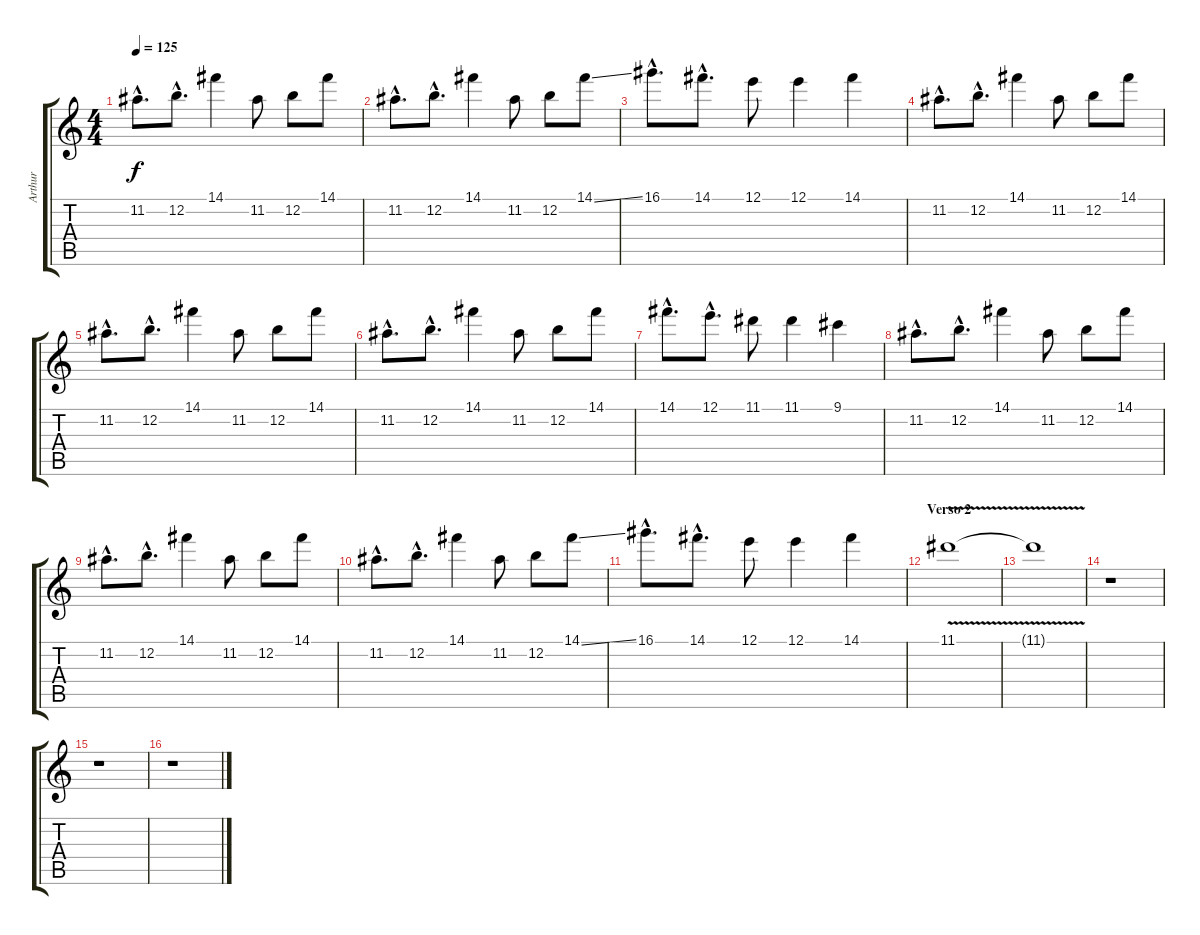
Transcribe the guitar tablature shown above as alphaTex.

\track ("Arthur" "Arthur") {instrument distortionguitar}
\staff {score tabs}
\tuning (E4 B3 G3 D3 A2 E2) {hide}
\ts (4 4)
\tempo 125
\clef g2
\ks c
11.2{hac}.8{d dy f} 12.2{hac}.8{d} 14.1.4 11.2.8 12.2.8 14.1.8 |
11.2{hac}.8{d} 12.2{hac}.8{d} 14.1.4 11.2.8 12.2.8 14.1{ss}.8 |
16.1{hac}.8{d} 14.1{hac}.8{d} 12.1.8 12.1.4 14.1.4 |
11.2{hac}.8{d volume 12} 12.2{hac}.8{d} 14.1.4 11.2.8 12.2.8 14.1.8 |
11.2{hac}.8{d} 12.2{hac}.8{d} 14.1.4 11.2.8 12.2.8 14.1.8 |
11.2{hac}.8{d} 12.2{hac}.8{d} 14.1.4 11.2.8 12.2.8 14.1.8 |
14.1{hac}.8{d} 12.1{hac}.8{d} 11.1.8 11.1.4 9.1.4 |
11.2{hac}.8{d} 12.2{hac}.8{d} 14.1.4 11.2.8 12.2.8 14.1.8 |
11.2{hac}.8{d} 12.2{hac}.8{d} 14.1.4 11.2.8 12.2.8 14.1.8 |
11.2{hac}.8{d} 12.2{hac}.8{d} 14.1.4 11.2.8 12.2.8 14.1{ss}.8 |
16.1{hac}.8{d} 14.1{hac}.8{d} 12.1.8 12.1.4 14.1.4 |
\section ("" "Verso 2")
11.1{v}.1{volume 5} |
11.1{t}.1 |
r.1 |
r.1 |
r.1
